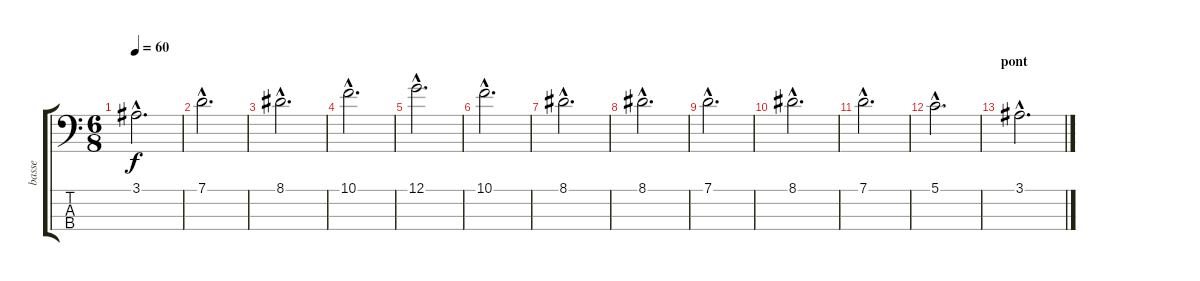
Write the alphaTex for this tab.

\track ("basse" "basse") {instrument acousticbass}
\staff {score tabs}
\tuning (G2 D2 A1 E1) {hide}
\ts (6 8)
\tempo 60
\clef f4
\ks c
3.1{hac}.2{d dy f} |
7.1{hac}.2{d} |
8.1{hac}.2{d} |
10.1{hac}.2{d} |
12.1{hac}.2{d} |
10.1{hac}.2{d} |
8.1{hac}.2{d} |
8.1{hac}.2{d} |
7.1{hac}.2{d} |
8.1{hac}.2{d} |
7.1{hac}.2{d} |
5.1{hac}.2{d} |
\section ("" "pont")
3.1{hac}.2{d}
